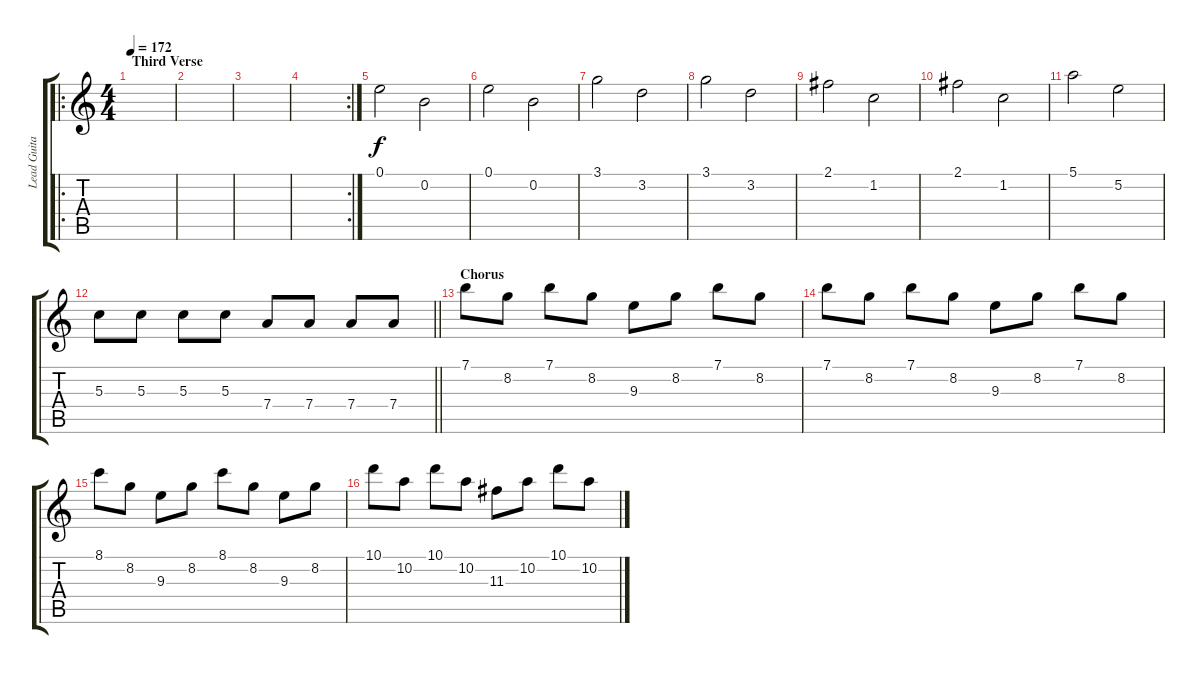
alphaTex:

\track ("Lead Guitar" "Lead Guita") {instrument electricguitarjazz}
\staff {score tabs}
\tuning (E4 B3 G3 D3 A2 E2) {hide}
\ro
\ts (4 4)
\section ("" "Third Verse")
\tempo 172
\clef g2
\ks c
|
|
|
\rc 2
|
0.1.2 0.2.2 |
0.1.2 0.2.2 |
3.1.2 3.2.2 |
3.1.2 3.2.2 |
2.1.2 1.2.2 |
2.1.2 1.2.2 |
5.1.2 5.2.2 |
\barLineRight lightlight
5.3.8 5.3.8 5.3.8 5.3.8 7.4.8 7.4.8 7.4.8 7.4.8 |
\section ("" "Chorus")
7.1.8{volume 16} 8.2.8 7.1.8 8.2.8 9.3.8 8.2.8 7.1.8 8.2.8 |
7.1.8 8.2.8 7.1.8 8.2.8 9.3.8 8.2.8 7.1.8 8.2.8 |
8.1.8 8.2.8 9.3.8 8.2.8 8.1.8 8.2.8 9.3.8 8.2.8 |
10.1.8 10.2.8 10.1.8 10.2.8 11.3.8 10.2.8 10.1.8 10.2.8
